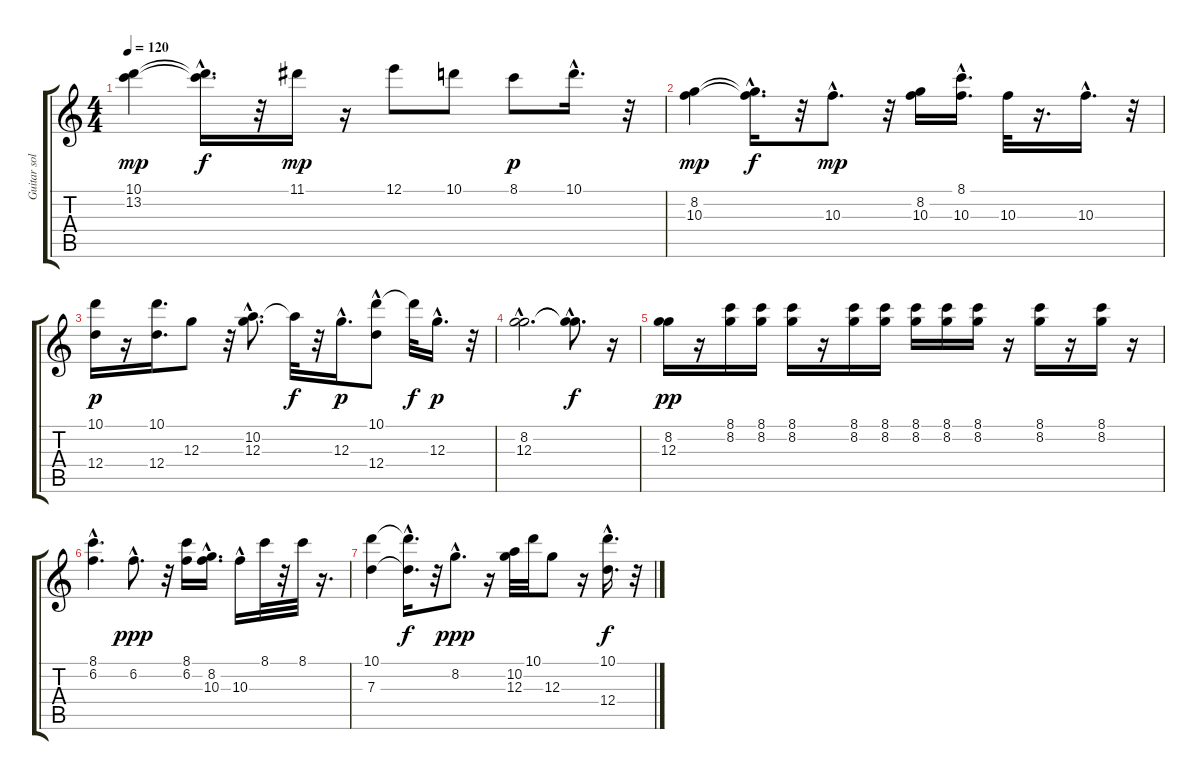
\track ("Guitar solo" "Guitar sol") {instrument distortionguitar}
\staff {score tabs}
\tuning (E4 B3 G3 D3 A2 E2) {hide}
\ts (4 4)
\tempo 120
\clef g2
\ks c
(10.1 13.2).4{dy mp} (10.1{t} 13.2{hac t}).16{d dy f} r.32 11.1.16{dy mp} r.16 12.1.8 10.1.8 8.1.8{dy p} 10.1{hac}.16{d} r.32 |
(8.2 10.3).4{dy mp} (8.2{hac t} 10.3{t}).16{d dy f} r.32 10.3{hac}.8{d dy mp} r.32 (8.2 10.3).16 (8.1{hac} 10.3).16{d} 10.3.32 r.16{d} 10.3{hac}.16{d} r.32 |
(10.1 12.4).16{dy p} r.16 (10.1 12.4).16{d} 12.3.8 r.32 (10.2{hac} 12.3{hac}).8{d} 10.2{t}.32{dy f} r.32 12.3{hac}.16{d dy p} (10.1 12.4{hac}).8 10.1{t}.32{dy f} 12.3{hac}.16{d dy p} r.32 |
(8.2{hac} 12.3{hac}).2{d} (8.2{hac t} 12.3{hac t}).8{d dy f} r.16 |
(8.2 12.3).16{dy pp} r.16 (8.1 8.2).16 (8.1 8.2).16 (8.1 8.2).16 r.16 (8.1 8.2).16 (8.1 8.2).16 (8.1 8.2).16 (8.1 8.2).16 (8.1 8.2).16 r.16 (8.1 8.2).16 r.16 (8.1 8.2).16 r.16 |
(8.1{hac} 6.2).4{d} 6.2{hac}.8{d dy ppp} r.32 (8.1 6.2).16 (8.2{hac} 10.3).16{d} 10.3{hac}.16 8.1.32 r.32 8.1.32 r.16{d} |
(10.1 7.3).4 (10.1{hac t} 7.3{t}).16{d dy f} r.32 8.2{hac}.8{d dy ppp} r.16 (10.2 12.3).32 10.1.32 12.3.8 r.16 (10.1 12.4{hac}).16{d dy f} r.32
